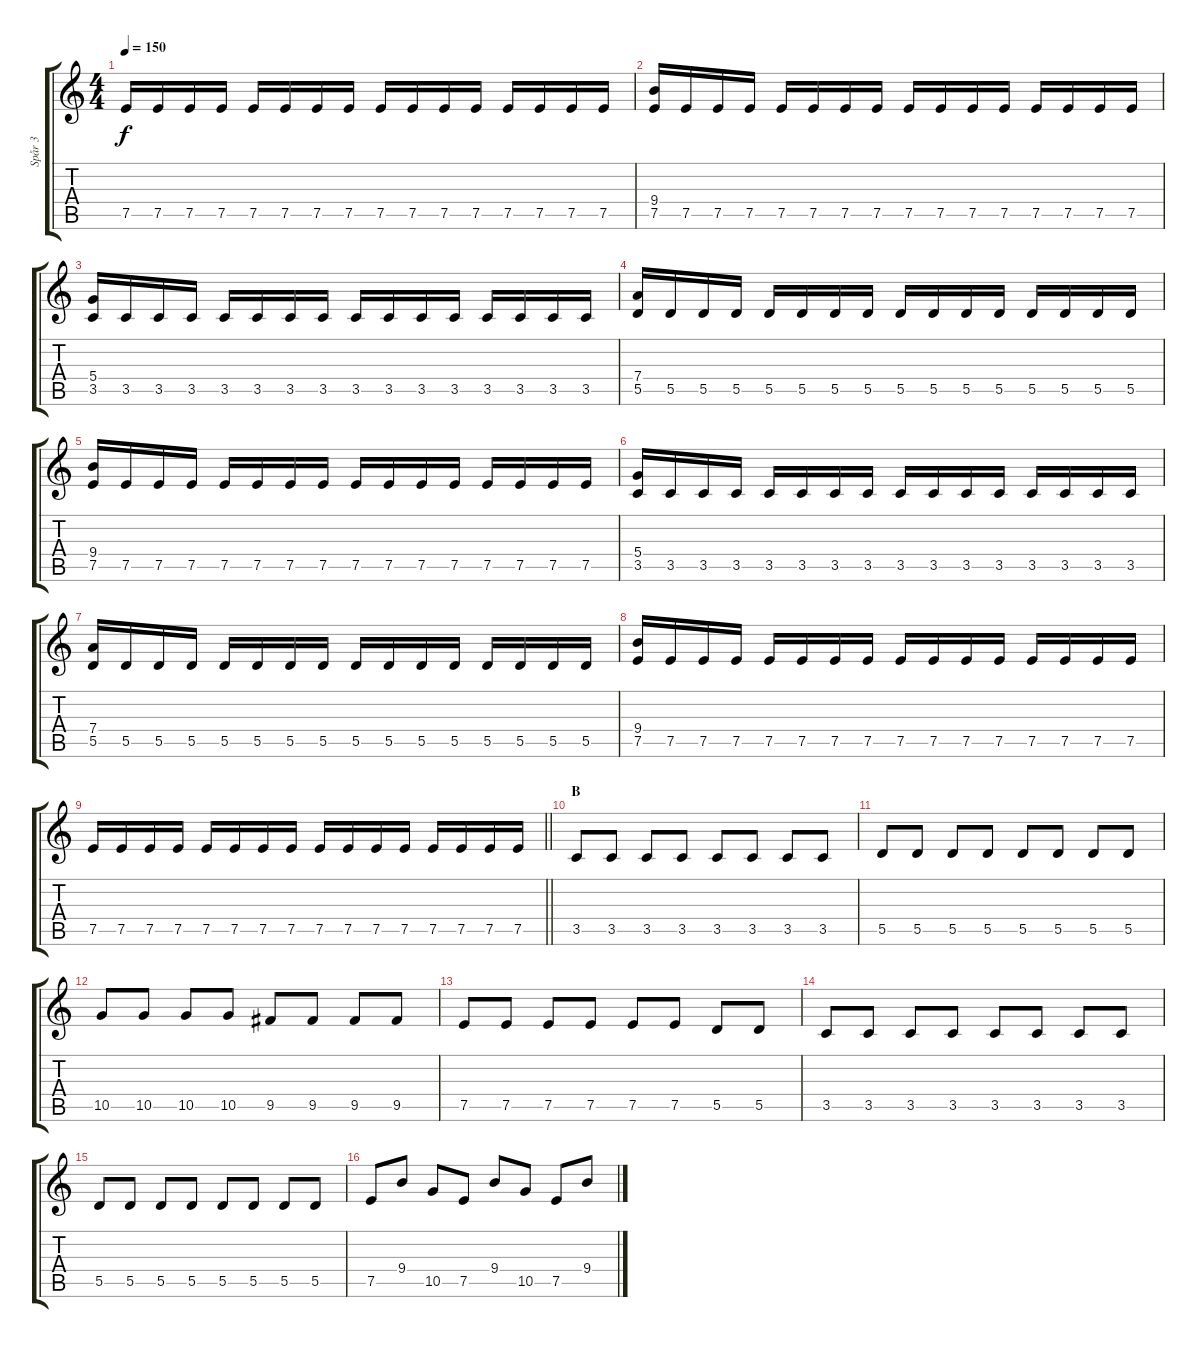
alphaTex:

\track ("Spår 3" "Spår 3") {instrument distortionguitar}
\staff {score tabs}
\tuning (E4 B3 G3 D3 A2 E2) {hide}
\ts (4 4)
\tempo 150
\clef g2
\ks c
7.5.16{dy f} 7.5.16 7.5.16 7.5.16 7.5.16 7.5.16 7.5.16 7.5.16 7.5.16 7.5.16 7.5.16 7.5.16 7.5.16 7.5.16 7.5.16 7.5.16 |
\section ("" "")
(9.4 7.5).16 7.5.16 7.5.16 7.5.16 7.5.16 7.5.16 7.5.16 7.5.16 7.5.16 7.5.16 7.5.16 7.5.16 7.5.16 7.5.16 7.5.16 7.5.16 |
(5.4 3.5).16 3.5.16 3.5.16 3.5.16 3.5.16 3.5.16 3.5.16 3.5.16 3.5.16 3.5.16 3.5.16 3.5.16 3.5.16 3.5.16 3.5.16 3.5.16 |
(7.4 5.5).16 5.5.16 5.5.16 5.5.16 5.5.16 5.5.16 5.5.16 5.5.16 5.5.16 5.5.16 5.5.16 5.5.16 5.5.16 5.5.16 5.5.16 5.5.16 |
(9.4 7.5).16 7.5.16 7.5.16 7.5.16 7.5.16 7.5.16 7.5.16 7.5.16 7.5.16 7.5.16 7.5.16 7.5.16 7.5.16 7.5.16 7.5.16 7.5.16 |
(5.4 3.5).16 3.5.16 3.5.16 3.5.16 3.5.16 3.5.16 3.5.16 3.5.16 3.5.16 3.5.16 3.5.16 3.5.16 3.5.16 3.5.16 3.5.16 3.5.16 |
(7.4 5.5).16 5.5.16 5.5.16 5.5.16 5.5.16 5.5.16 5.5.16 5.5.16 5.5.16 5.5.16 5.5.16 5.5.16 5.5.16 5.5.16 5.5.16 5.5.16 |
(9.4 7.5).16 7.5.16 7.5.16 7.5.16 7.5.16 7.5.16 7.5.16 7.5.16 7.5.16 7.5.16 7.5.16 7.5.16 7.5.16 7.5.16 7.5.16 7.5.16 |
\barLineRight lightlight
7.5.16 7.5.16 7.5.16 7.5.16 7.5.16 7.5.16 7.5.16 7.5.16 7.5.16 7.5.16 7.5.16 7.5.16 7.5.16 7.5.16 7.5.16 7.5.16 |
\section ("" "B")
3.5.8 3.5.8 3.5.8 3.5.8 3.5.8 3.5.8 3.5.8 3.5.8 |
5.5.8 5.5.8 5.5.8 5.5.8 5.5.8 5.5.8 5.5.8 5.5.8 |
10.5.8 10.5.8 10.5.8 10.5.8 9.5.8 9.5.8 9.5.8 9.5.8 |
7.5.8 7.5.8 7.5.8 7.5.8 7.5.8 7.5.8 5.5.8 5.5.8 |
3.5.8 3.5.8 3.5.8 3.5.8 3.5.8 3.5.8 3.5.8 3.5.8 |
5.5.8 5.5.8 5.5.8 5.5.8 5.5.8 5.5.8 5.5.8 5.5.8 |
7.5.8 9.4.8 10.5.8 7.5.8 9.4.8 10.5.8 7.5.8 9.4.8
